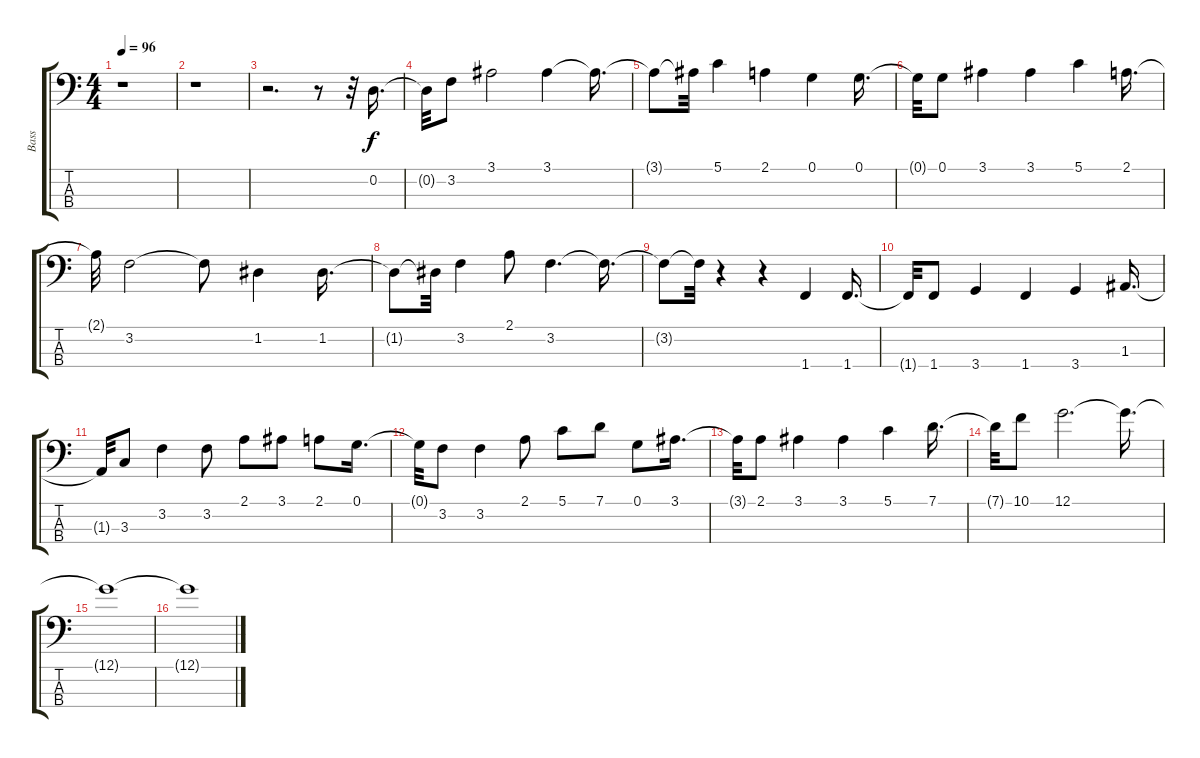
\track ("Bass" "Bass") {instrument electricbassfinger}
\staff {score tabs}
\tuning (G2 D2 A1 E1) {hide}
\ts (4 4)
\tempo 96
\clef f4
\ks c
r.1{dy f} |
r.1 |
r.2{d} r.8 r.32 0.2.16{d} |
0.2{t}.32 3.2.8 3.1.2 3.1.4 3.1{t}.16{d} |
3.1{t}.8 3.1{t}.32 5.1.4 2.1.4 0.1.4 0.1.16{d} |
0.1{t}.32 0.1.8 3.1.4 3.1.4 5.1.4 2.1.16{d} |
2.1{t}.32 3.2.2 3.2{t}.8 1.2.4 1.2.16{d} |
1.2{t}.8 1.2{t}.32 3.2.4 2.1.8 3.2.4{d} 3.2{t}.16{d} |
3.2{t}.8 3.2{t}.32 r.4 r.4 1.4.4 1.4.16{d} |
1.4{t}.32 1.4.8 3.4.4 1.4.4 3.4.4 1.3.16{d} |
1.3{t}.32 3.3.8 3.2.4 3.2.8 2.1.8 3.1.8 2.1.8 0.1.16{d} |
0.1{t}.32 3.2.8 3.2.4 2.1.8 5.1.8 7.1.8 0.1.8 3.1.16{d} |
3.1{t}.32 2.1.8 3.1.4 3.1.4 5.1.4 7.1.16{d} |
7.1{t}.32 10.1.8 12.1.2{d} 12.1{t}.16{d} |
12.1{t}.1 |
12.1{t}.1
